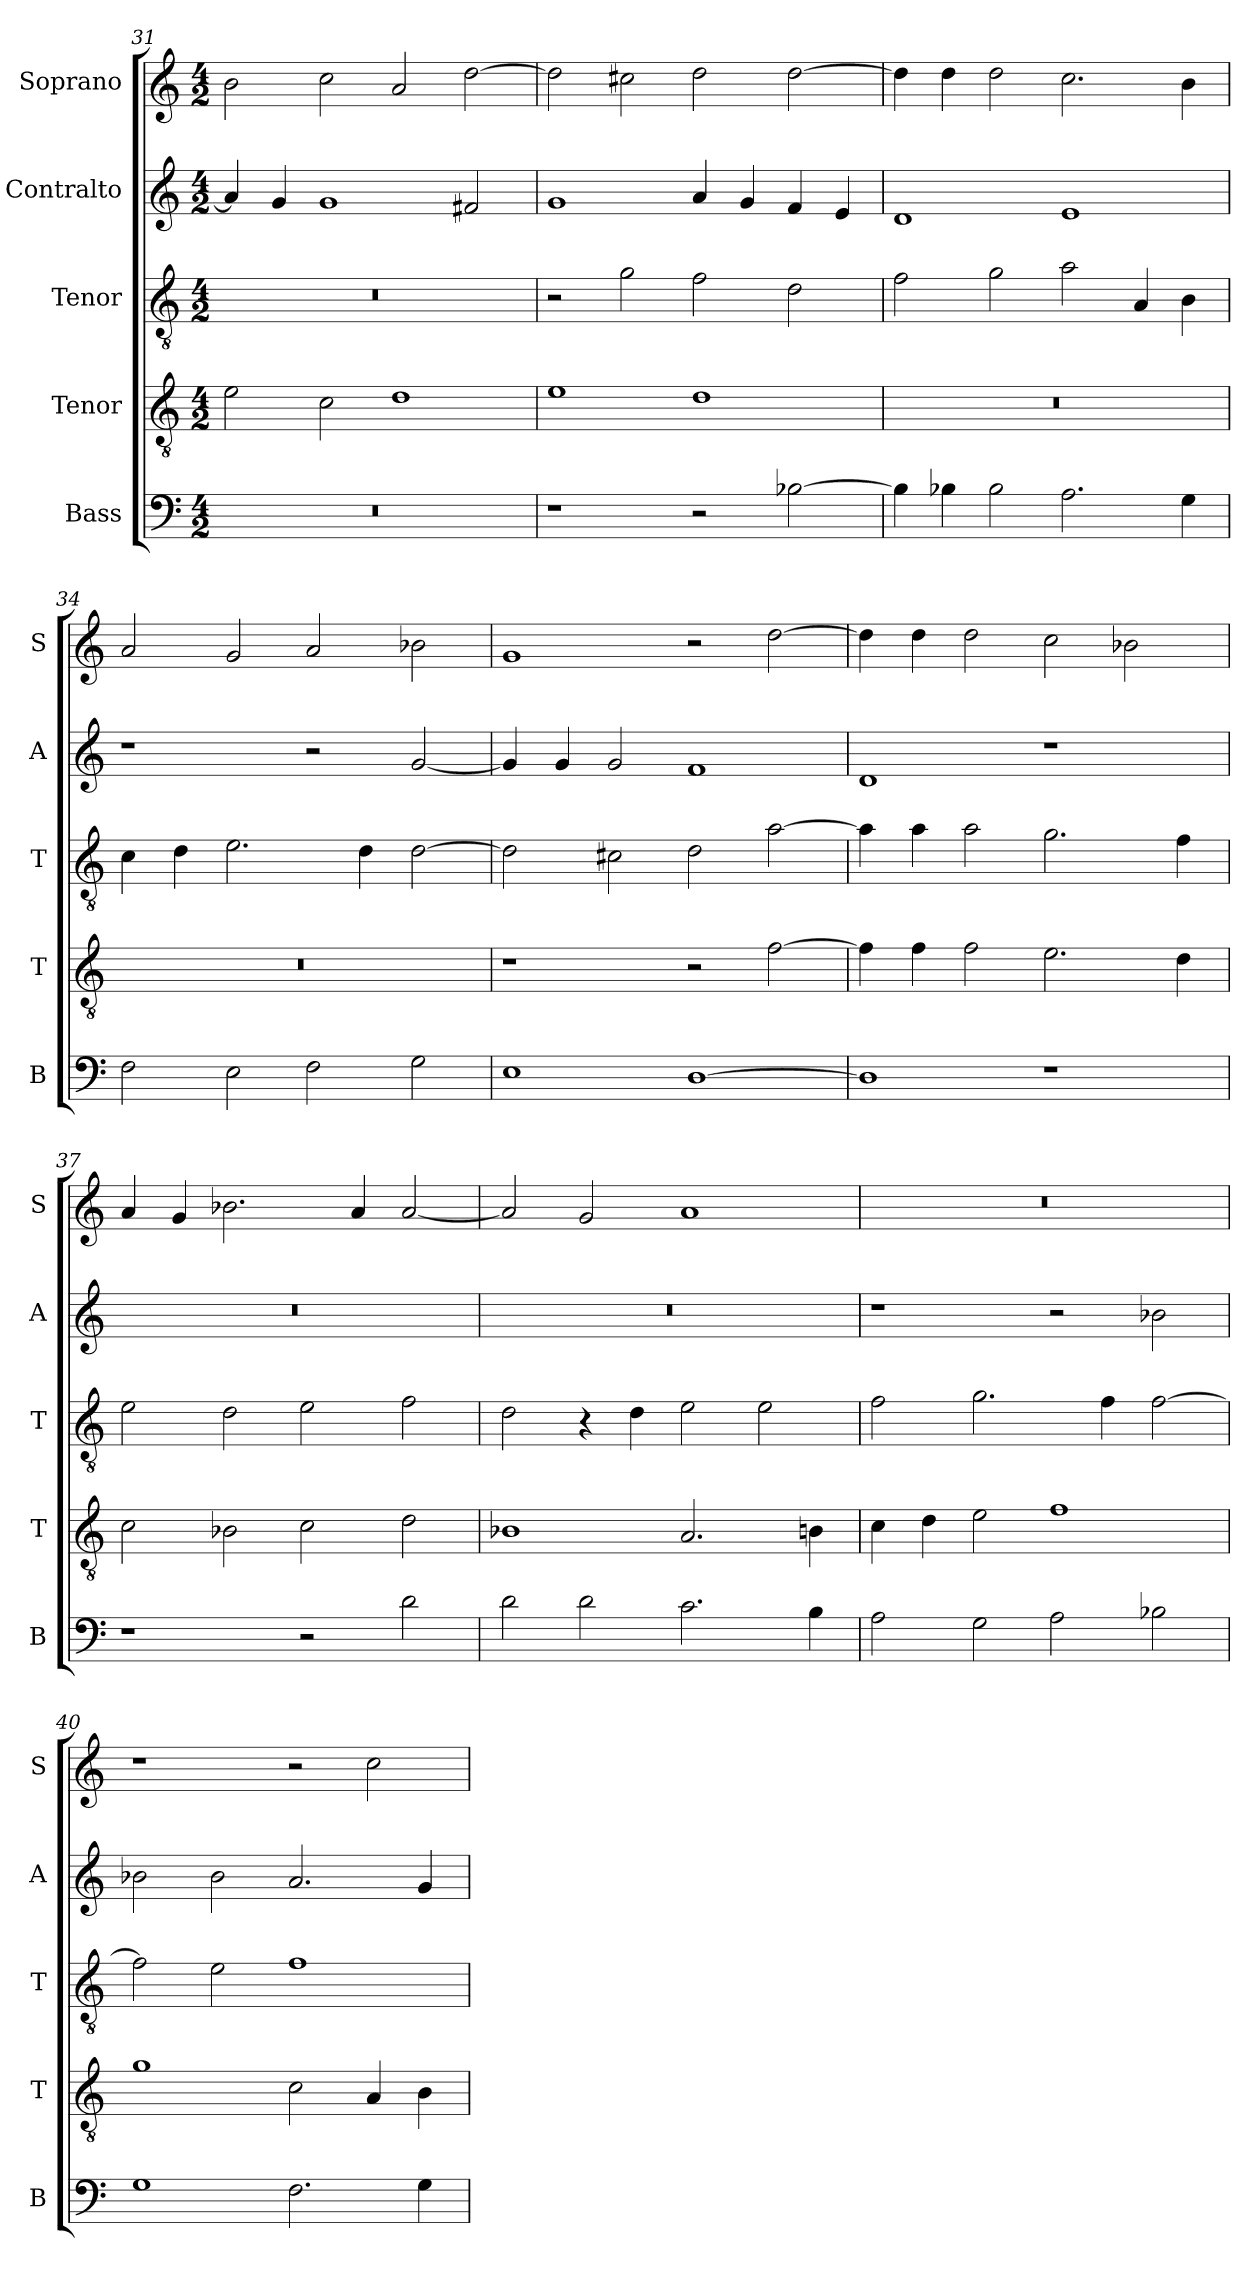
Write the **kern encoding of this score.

**kern	**kern	**kern	**kern	**kern
*part5	*part4	*part3	*part2	*part1
*staff5	*staff4	*staff3	*staff2	*staff1
*I"Bass	*I"Tenor	*I"Tenor	*I"Contralto	*I"Soprano
*I'B	*I'T	*I'T	*I'A	*I'S
*clefF4	*clefGv2	*clefGv2	*clefG2	*clefG2
*k[]	*k[]	*k[]	*k[]	*k[]
*A:aeo	*A:aeo	*A:aeo	*A:aeo	*A:aeo
*M4/2	*M4/2	*M4/2	*M4/2	*M4/2
=31	=31	=31	=31	=31
0r	2e	0r	4a]	2b
.	.	.	4g	.
.	2c	.	1g	2cc
.	1d	.	.	2a
.	.	.	2f#X	[2dd
=32	=32	=32	=32	=32
1r	1e	2r	1g	2dd]
.	.	2g	.	2cc#X
2r	1d	2f	4a	2dd
.	.	.	4g	.
[2B-X	.	2d	4f	[2dd
.	.	.	4e	.
=33	=33	=33	=33	=33
4B-]	0r	2f	1d	4dd]
4B-X	.	.	.	4dd
2B-	.	2g	.	2dd
2.A	.	2a	1e	2.cc
.	.	4A	.	.
4G	.	4B	.	4b
=34	=34	=34	=34	=34
2F	0r	4c	1r	2a
.	.	4d	.	.
2E	.	2.e	.	2g
2F	.	.	2r	2a
.	.	4d	.	.
2G	.	[2d	[2g	2b-X
=35	=35	=35	=35	=35
1E	1r	2d]	4g]	1g
.	.	.	4g	.
.	.	2c#X	2g	.
[1D	2r	2d	1f	2r
.	[2f	[2a	.	[2dd
=36	=36	=36	=36	=36
1D]	4f]	4a]	1d	4dd]
.	4f	4a	.	4dd
.	2f	2a	.	2dd
1r	2.e	2.g	1r	2cc
.	.	.	.	2b-X
.	4d	4f	.	.
=37	=37	=37	=37	=37
1r	2c	2e	0r	4a
.	.	.	.	4g
.	2B-X	2d	.	2.b-X
2r	2c	2e	.	.
.	.	.	.	4a
2d	2d	2f	.	[2a
=38	=38	=38	=38	=38
2d	1B-X	2d	0r	2a]
2d	.	4r	.	2g
.	.	4d	.	.
2.c	2.A	2e	.	1a
.	.	2e	.	.
4B	4Bn	.	.	.
=39	=39	=39	=39	=39
2A	4c	2f	1r	0r
.	4d	.	.	.
2G	2e	2.g	.	.
2A	1f	.	2r	.
.	.	4f	.	.
2B-X	.	[2f	2b-X	.
=40	=40	=40	=40	=40
1G	1g	2f]	2b-X	1r
.	.	2e	2b-	.
2.F	2c	1f	2.a	2r
.	4A	.	.	2cc
4G	4B	.	4g	.
=	=	=	=	=
*-	*-	*-	*-	*-
